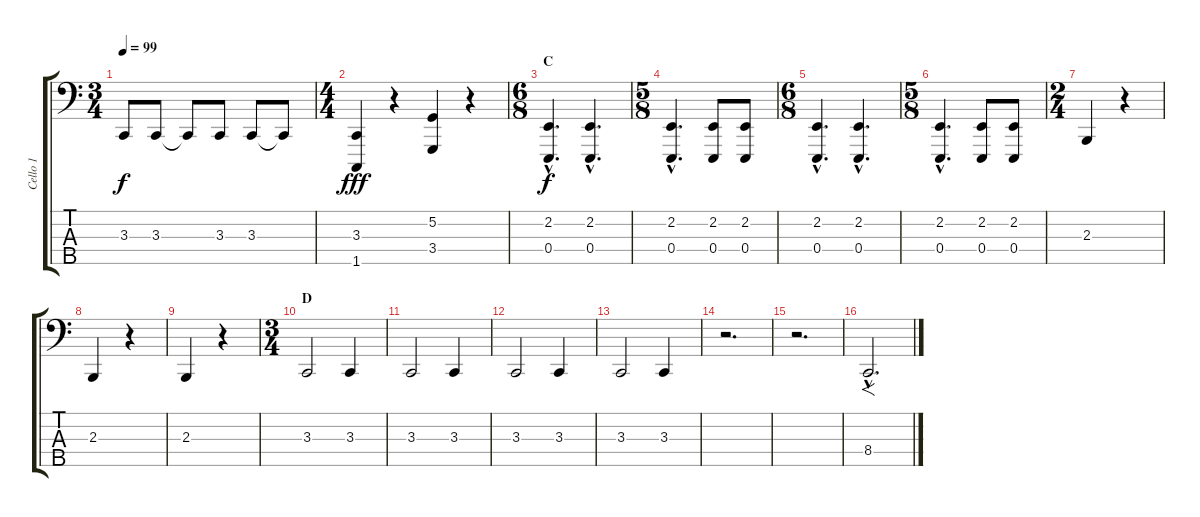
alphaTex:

\track ("Cello 1" "Cello 1") {instrument cello}
\staff {score tabs}
\tuning (G2 D2 A1 E1 B0) {hide}
\ts (3 4)
\tempo 99
\clef f4
\ks c
3.3.8{dy f} 3.3.8 3.3{t}.8 3.3.8 3.3.8 3.3{t}.8 |
\ts (4 4)
(3.3 1.5).4{dy fff} r.4 (5.2 3.4).4 r.4 |
\ts (6 8)
\section ("" "C")
(2.2{hac} 0.4{hac}).4{d dy f} (2.2{hac} 0.4{hac}).4{d} |
\ts (5 8)
(2.2{hac} 0.4{hac}).4{d} (2.2 0.4).8 (2.2 0.4).8 |
\ts (6 8)
(2.2{hac} 0.4{hac}).4{d} (2.2{hac} 0.4{hac}).4{d} |
\ts (5 8)
(2.2{hac} 0.4{hac}).4{d} (2.2 0.4).8 (2.2 0.4).8 |
\ts (2 4)
2.3.4 r.4 |
2.3.4 r.4 |
2.3.4 r.4 |
\ts (3 4)
\section ("" "D")
3.3.2 3.3.4 |
3.3.2 3.3.4 |
3.3.2 3.3.4 |
3.3.2 3.3.4 |
r.2{d} |
r.2{d} |
8.4{hac}.2{f d}
